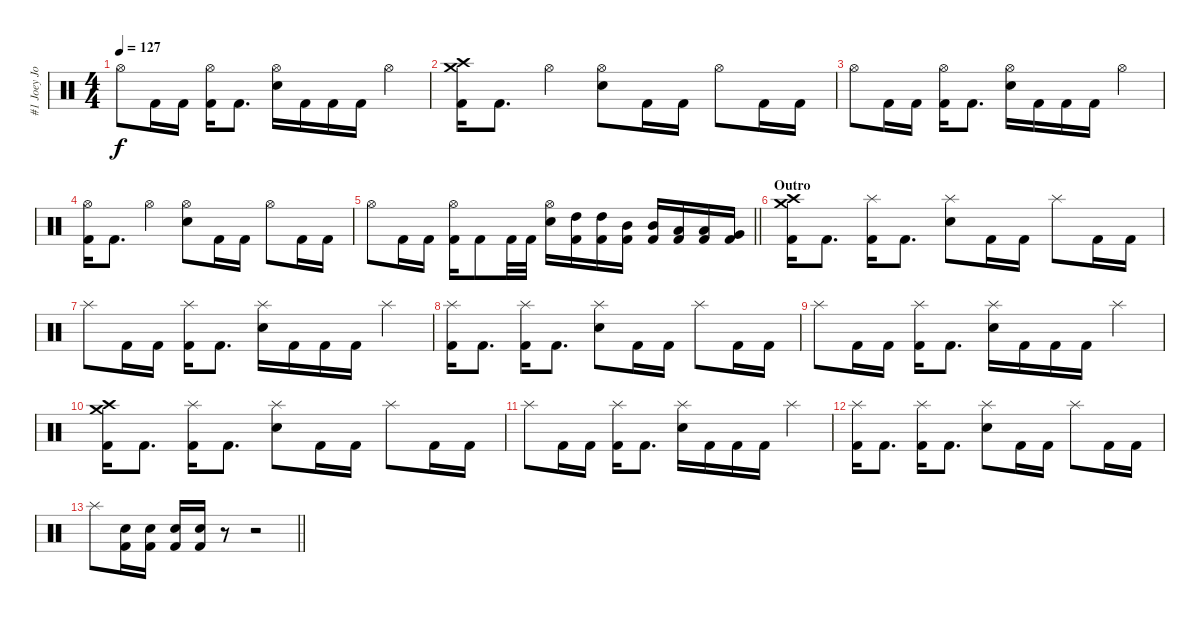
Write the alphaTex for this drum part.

\track ("#1 Joey Jordison" "#1 Joey Jo") {instrument percussion}
\staff {score}
\articulation defaults
\ts (4 4)
\tempo 127
\clef neutral
\ks c "Hi-Hat (open)".8{dy f} "Kick (hit) 2".16 "Kick (hit) 2".16
("Hi-Hat (open)" "Kick (hit) 2").16 "Kick (hit) 2".8{d} ("Hi-Hat (open)" "Electric Snare (hit)").16 "Kick (hit) 2".16 "Kick (hit) 2".16 "Kick (hit) 2".16 "Hi-Hat (open)".4 |
("Crash medium (hit)" "Crash high (hit)" "Kick (hit) 2").16 "Kick (hit) 2".8{d} "Hi-Hat (open)".4 ("Hi-Hat (open)" "Electric Snare (hit)").8 "Kick (hit) 2".16 "Kick (hit) 2".16 "Hi-Hat (open)".8 "Kick (hit) 2".16 "Kick (hit) 2".16 |
"Hi-Hat (open)".8 "Kick (hit) 2".16 "Kick (hit) 2".16 ("Hi-Hat (open)" "Kick (hit) 2").16 "Kick (hit) 2".8{d} ("Hi-Hat (open)" "Electric Snare (hit)").16 "Kick (hit) 2".16 "Kick (hit) 2".16 "Kick (hit) 2".16 "Hi-Hat (open)".4 |
("Hi-Hat (open)" "Kick (hit) 2").16 "Kick (hit) 2".8{d} "Hi-Hat (open)".4 ("Hi-Hat (open)" "Electric Snare (hit)").8 "Kick (hit) 2".16 "Kick (hit) 2".16 "Hi-Hat (open)".8 "Kick (hit) 2".16 "Kick (hit) 2".16 |
\barLineRight lightlight "Hi-Hat (open)".8 "Kick (hit) 2".16 "Kick (hit) 2".16
("Hi-Hat (open)" "Kick (hit) 2").16 "Kick (hit) 2".8 "Kick (hit) 2".32 "Kick (hit) 2".32 ("Hi-Hat (open)" "Electric Snare (hit)").16 ("High Tom (hit)" "Kick (hit) 2").16 ("High Tom (hit)" "Kick (hit) 2").16 ("Mid Tom (hit)" "Kick (hit) 2").16 ("Mid Tom (hit)" "Kick (hit) 2").16 ("Low Tom (hit)" "Kick (hit) 2").16 ("Low Tom (hit)" "Kick (hit) 2").16 ("Very Low Tom (hit)" "Kick (hit) 2").16 |
\section ("" "Outro")
("Crash medium (hit)" "Crash high (hit)" "Kick (hit) 2").16 "Kick (hit) 2".8{d} ("Splash (hit)" "Kick (hit) 2").16 "Kick (hit) 2".8{d} ("Splash (hit)" "Electric Snare (hit)").8 "Kick (hit) 2".16 "Kick (hit) 2".16 "Splash (hit)".8 "Kick (hit) 2".16 "Kick (hit) 2".16 |
"Splash (hit)".8 "Kick (hit) 2".16 "Kick (hit) 2".16 ("Splash (hit)" "Kick (hit) 2").16 "Kick (hit) 2".8{d} ("Splash (hit)" "Electric Snare (hit)").16 "Kick (hit) 2".16 "Kick (hit) 2".16 "Kick (hit) 2".16 "Splash (hit)".4 |
("Splash (hit)" "Kick (hit) 2").16 "Kick (hit) 2".8{d} ("Splash (hit)" "Kick (hit) 2").16 "Kick (hit) 2".8{d} ("Splash (hit)" "Electric Snare (hit)").8 "Kick (hit) 2".16 "Kick (hit) 2".16 "Splash (hit)".8 "Kick (hit) 2".16 "Kick (hit) 2".16 |
"Splash (hit)".8 "Kick (hit) 2".16 "Kick (hit) 2".16 ("Splash (hit)" "Kick (hit) 2").16 "Kick (hit) 2".8{d} ("Splash (hit)" "Electric Snare (hit)").16 "Kick (hit) 2".16 "Kick (hit) 2".16 "Kick (hit) 2".16 "Splash (hit)".4 |
("Crash medium (hit)" "Crash high (hit)" "Kick (hit) 2").16 "Kick (hit) 2".8{d} ("Splash (hit)" "Kick (hit) 2").16 "Kick (hit) 2".8{d} ("Splash (hit)" "Electric Snare (hit)").8 "Kick (hit) 2".16 "Kick (hit) 2".16 "Splash (hit)".8 "Kick (hit) 2".16 "Kick (hit) 2".16 |
"Splash (hit)".8 "Kick (hit) 2".16 "Kick (hit) 2".16 ("Splash (hit)" "Kick (hit) 2").16 "Kick (hit) 2".8{d} ("Splash (hit)" "Electric Snare (hit)").16 "Kick (hit) 2".16 "Kick (hit) 2".16 "Kick (hit) 2".16 "Splash (hit)".4 |
("Splash (hit)" "Kick (hit) 2").16 "Kick (hit) 2".8{d} ("Splash (hit)" "Kick (hit) 2").16 "Kick (hit) 2".8{d} ("Splash (hit)" "Electric Snare (hit)").8 "Kick (hit) 2".16 "Kick (hit) 2".16 "Splash (hit)".8 "Kick (hit) 2".16 "Kick (hit) 2".16 |
\barLineRight lightlight "Splash (hit)".8
("Electric Snare (hit)" "Kick (hit) 2").16 ("Electric Snare (hit)" "Kick (hit) 2").16 ("Electric Snare (hit)" "Kick (hit) 2").16 ("Electric Snare (hit)" "Kick (hit) 2").16 r.8 r.2
